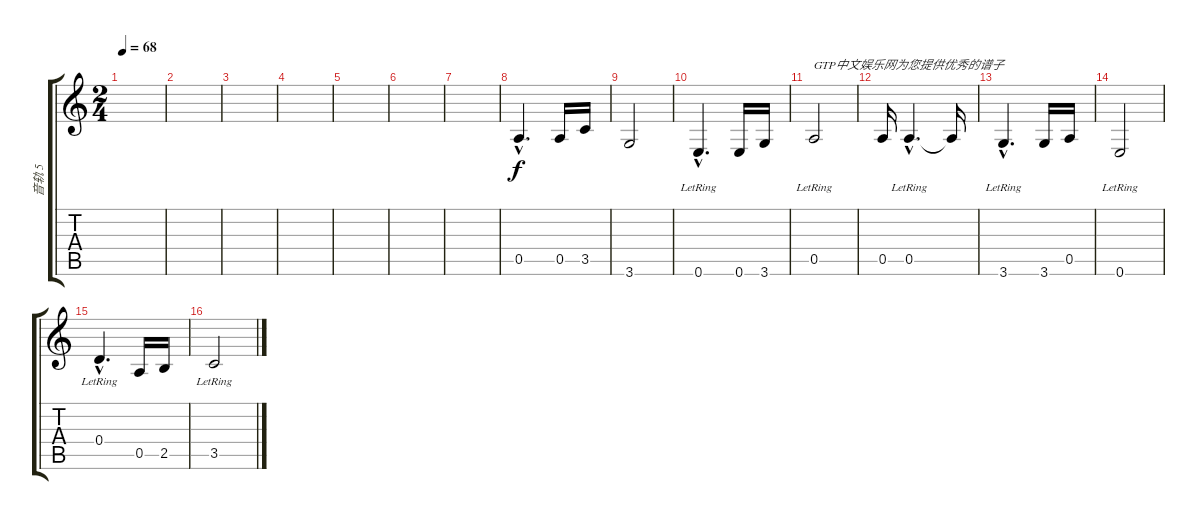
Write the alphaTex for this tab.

\track ("音轨 5" "音轨 5") {instrument electricbassfinger}
\staff {score tabs}
\tuning (E4 B3 G3 D3 A2 E2) {hide}
\ts (2 4)
\tempo 68
\clef g2
\ks c
|
|
|
|
|
|
|
0.5{hac}.4{d} 0.5.16 3.5.16 |
3.6.2 |
0.6{hac lr}.4{d} 0.6.16 3.6.16 |
0.5{lr}.2{txt "GTP中文娱乐网为您提供优秀的谱子"} |
0.5.16 0.5{hac lr}.4{d} 0.5{t}.16 |
3.6{hac lr}.4{d} 3.6.16 0.5.16 |
0.6{lr}.2 |
0.4{hac lr}.4{d} 0.5.16 2.5.16 |
3.5{lr}.2
